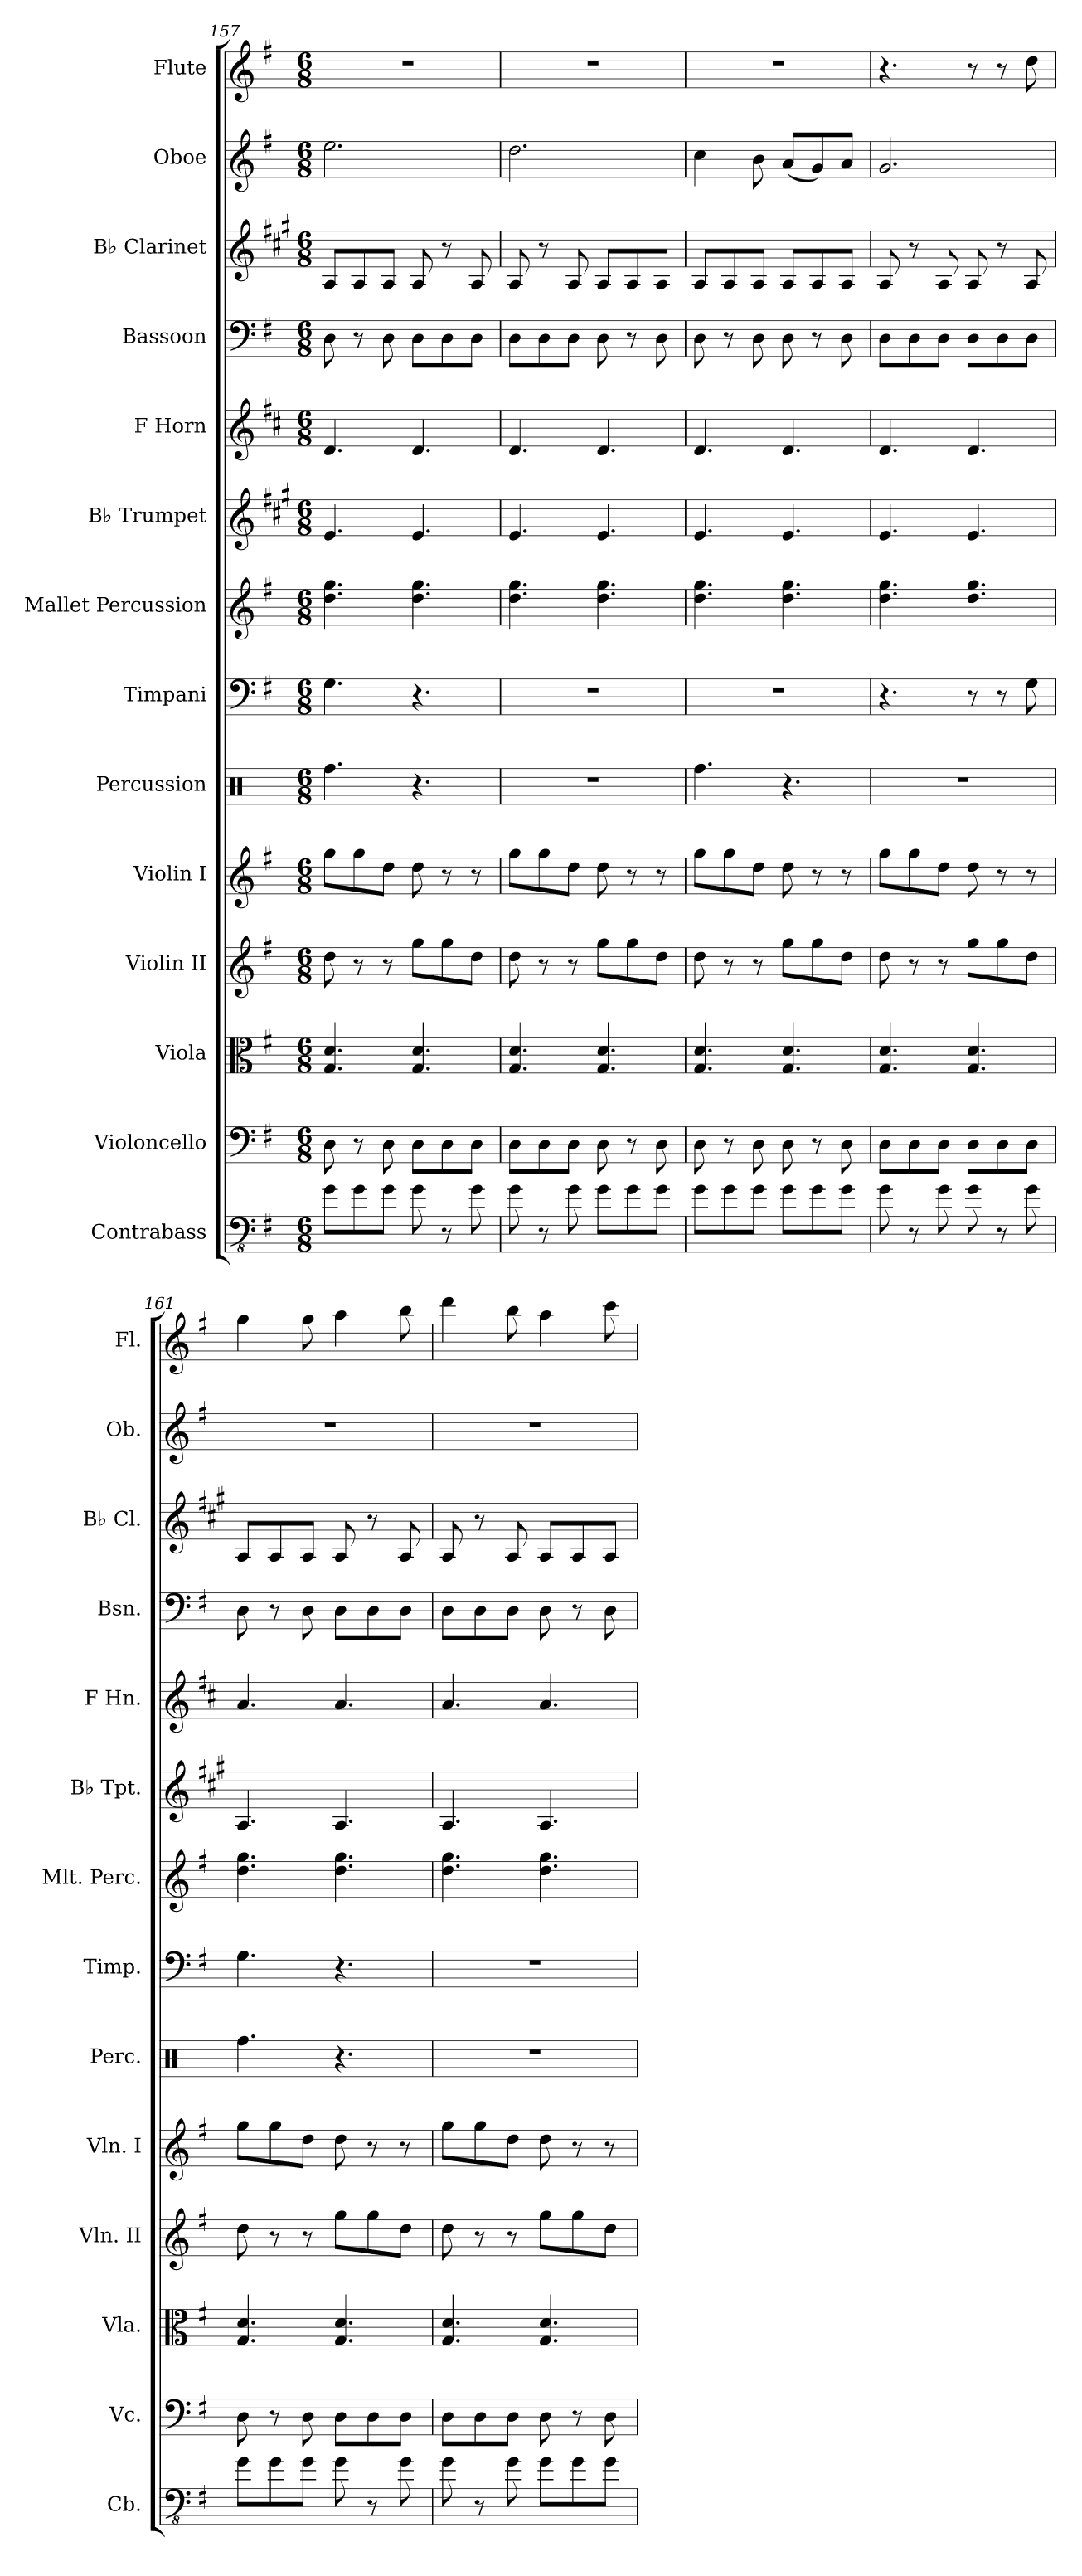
**kern	**kern	**kern	**kern	**kern	**kern	**kern	**kern	**kern	**kern	**kern	**kern	**kern	**kern
*part14	*part13	*part12	*part11	*part10	*part9	*part8	*part7	*part6	*part5	*part4	*part3	*part2	*part1
*staff14	*staff13	*staff12	*staff11	*staff10	*staff9	*staff8	*staff7	*staff6	*staff5	*staff4	*staff3	*staff2	*staff1
*I"Contrabass	*I"Violoncello	*I"Viola	*I"Violin II	*I"Violin I	*I"Percussion	*I"Timpani	*I"Mallet Percussion	*I"B♭ Trumpet	*I"F Horn	*I"Bassoon	*I"B♭ Clarinet	*I"Oboe	*I"Flute
*I'Cb.	*I'Vc.	*I'Vla.	*I'Vln. II	*I'Vln. I	*I'Perc.	*I'Timp.	*I'Mlt. Perc.	*I'B♭ Tpt.	*I'F Hn.	*I'Bsn.	*I'B♭ Cl.	*I'Ob.	*I'Fl.
*clefFv4	*clefF4	*clefC3	*clefG2	*clefG2	*clefX	*clefF4	*clefG2	*clefG2	*clefG2	*clefF4	*clefG2	*clefG2	*clefG2
*ITrd7c12	*	*	*	*	*	*	*ITrd-14c-24	*ITrd1c2	*ITrd4c7	*	*ITrd1c2	*	*
*k[f#]	*k[f#]	*k[f#]	*k[f#]	*k[f#]	*k[]	*k[f#]	*k[f#]	*k[f#]	*k[f#]	*k[f#]	*k[f#]	*k[f#]	*k[f#]
*M6/8	*M6/8	*M6/8	*M6/8	*M6/8	*M6/8	*M6/8	*M6/8	*M6/8	*M6/8	*M6/8	*M6/8	*M6/8	*M6/8
=157	=157	=157	=157	=157	=157	=157	=157	=157	=157	=157	=157	=157	=157
8GG\L	8D\	4.G/ 4.d/	8dd\	8gg\L	4.Rff\	4.G\	4.dddd\ 4.gggg\	4.d/	4.G/	8D\	8G/L	2.ee\	2.r
8GG\	8r	.	8r	8gg\	.	.	.	.	.	8r	8G/	.	.
8GG\J	8D\	.	8r	8dd\J	.	.	.	.	.	8D\	8G/J	.	.
8GG\	8D\L	4.G/ 4.d/	8gg\L	8dd\	4.r	4.r	4.dddd\ 4.gggg\	4.d/	4.G/	8D\L	8G/	.	.
8r	8D\	.	8gg\	8r	.	.	.	.	.	8D\	8r	.	.
8GG\	8D\J	.	8dd\J	8r	.	.	.	.	.	8D\J	8G/	.	.
=158	=158	=158	=158	=158	=158	=158	=158	=158	=158	=158	=158	=158	=158
8GG\	8D\L	4.G/ 4.d/	8dd\	8gg\L	2.r	2.r	4.dddd\ 4.gggg\	4.d/	4.G/	8D\L	8G/	2.dd\	2.r
8r	8D\	.	8r	8gg\	.	.	.	.	.	8D\	8r	.	.
8GG\	8D\J	.	8r	8dd\J	.	.	.	.	.	8D\J	8G/	.	.
8GG\L	8D\	4.G/ 4.d/	8gg\L	8dd\	.	.	4.dddd\ 4.gggg\	4.d/	4.G/	8D\	8G/L	.	.
8GG\	8r	.	8gg\	8r	.	.	.	.	.	8r	8G/	.	.
8GG\J	8D\	.	8dd\J	8r	.	.	.	.	.	8D\	8G/J	.	.
=159	=159	=159	=159	=159	=159	=159	=159	=159	=159	=159	=159	=159	=159
8GG\L	8D\	4.G/ 4.d/	8dd\	8gg\L	4.Rff\	2.r	4.dddd\ 4.gggg\	4.d/	4.G/	8D\	8G/L	4cc\	2.r
8GG\	8r	.	8r	8gg\	.	.	.	.	.	8r	8G/	.	.
8GG\J	8D\	.	8r	8dd\J	.	.	.	.	.	8D\	8G/J	8b\	.
8GG\L	8D\	4.G/ 4.d/	8gg\L	8dd\	4.r	.	4.dddd\ 4.gggg\	4.d/	4.G/	8D\	8G/L	(8a/L	.
8GG\	8r	.	8gg\	8r	.	.	.	.	.	8r	8G/	8g/)	.
8GG\J	8D\	.	8dd\J	8r	.	.	.	.	.	8D\	8G/J	8a/J	.
=160	=160	=160	=160	=160	=160	=160	=160	=160	=160	=160	=160	=160	=160
8GG\	8D\L	4.G/ 4.d/	8dd\	8gg\L	2.r	4.r	4.dddd\ 4.gggg\	4.d/	4.G/	8D\L	8G/	2.g/	4.r
8r	8D\	.	8r	8gg\	.	.	.	.	.	8D\	8r	.	.
8GG\	8D\J	.	8r	8dd\J	.	.	.	.	.	8D\J	8G/	.	.
8GG\	8D\L	4.G/ 4.d/	8gg\L	8dd\	.	8r	4.dddd\ 4.gggg\	4.d/	4.G/	8D\L	8G/	.	8r
8r	8D\	.	8gg\	8r	.	8r	.	.	.	8D\	8r	.	8r
8GG\	8D\J	.	8dd\J	8r	.	8G\	.	.	.	8D\J	8G/	.	8dd\
=161	=161	=161	=161	=161	=161	=161	=161	=161	=161	=161	=161	=161	=161
8GG\L	8D\	4.G/ 4.d/	8dd\	8gg\L	4.Rff\	4.G\	4.dddd\ 4.gggg\	4.G/	4.d/	8D\	8G/L	2.r	4gg\
8GG\	8r	.	8r	8gg\	.	.	.	.	.	8r	8G/	.	.
8GG\J	8D\	.	8r	8dd\J	.	.	.	.	.	8D\	8G/J	.	8gg\
8GG\	8D\L	4.G/ 4.d/	8gg\L	8dd\	4.r	4.r	4.dddd\ 4.gggg\	4.G/	4.d/	8D\L	8G/	.	4aa\
8r	8D\	.	8gg\	8r	.	.	.	.	.	8D\	8r	.	.
8GG\	8D\J	.	8dd\J	8r	.	.	.	.	.	8D\J	8G/	.	8bb\
=162	=162	=162	=162	=162	=162	=162	=162	=162	=162	=162	=162	=162	=162
8GG\	8D\L	4.G/ 4.d/	8dd\	8gg\L	2.r	2.r	4.dddd\ 4.gggg\	4.G/	4.d/	8D\L	8G/	2.r	4ddd\
8r	8D\	.	8r	8gg\	.	.	.	.	.	8D\	8r	.	.
8GG\	8D\J	.	8r	8dd\J	.	.	.	.	.	8D\J	8G/	.	8bb\
8GG\L	8D\	4.G/ 4.d/	8gg\L	8dd\	.	.	4.dddd\ 4.gggg\	4.G/	4.d/	8D\	8G/L	.	4aa\
8GG\	8r	.	8gg\	8r	.	.	.	.	.	8r	8G/	.	.
8GG\J	8D\	.	8dd\J	8r	.	.	.	.	.	8D\	8G/J	.	8ccc\
=	=	=	=	=	=	=	=	=	=	=	=	=	=
*-	*-	*-	*-	*-	*-	*-	*-	*-	*-	*-	*-	*-	*-
